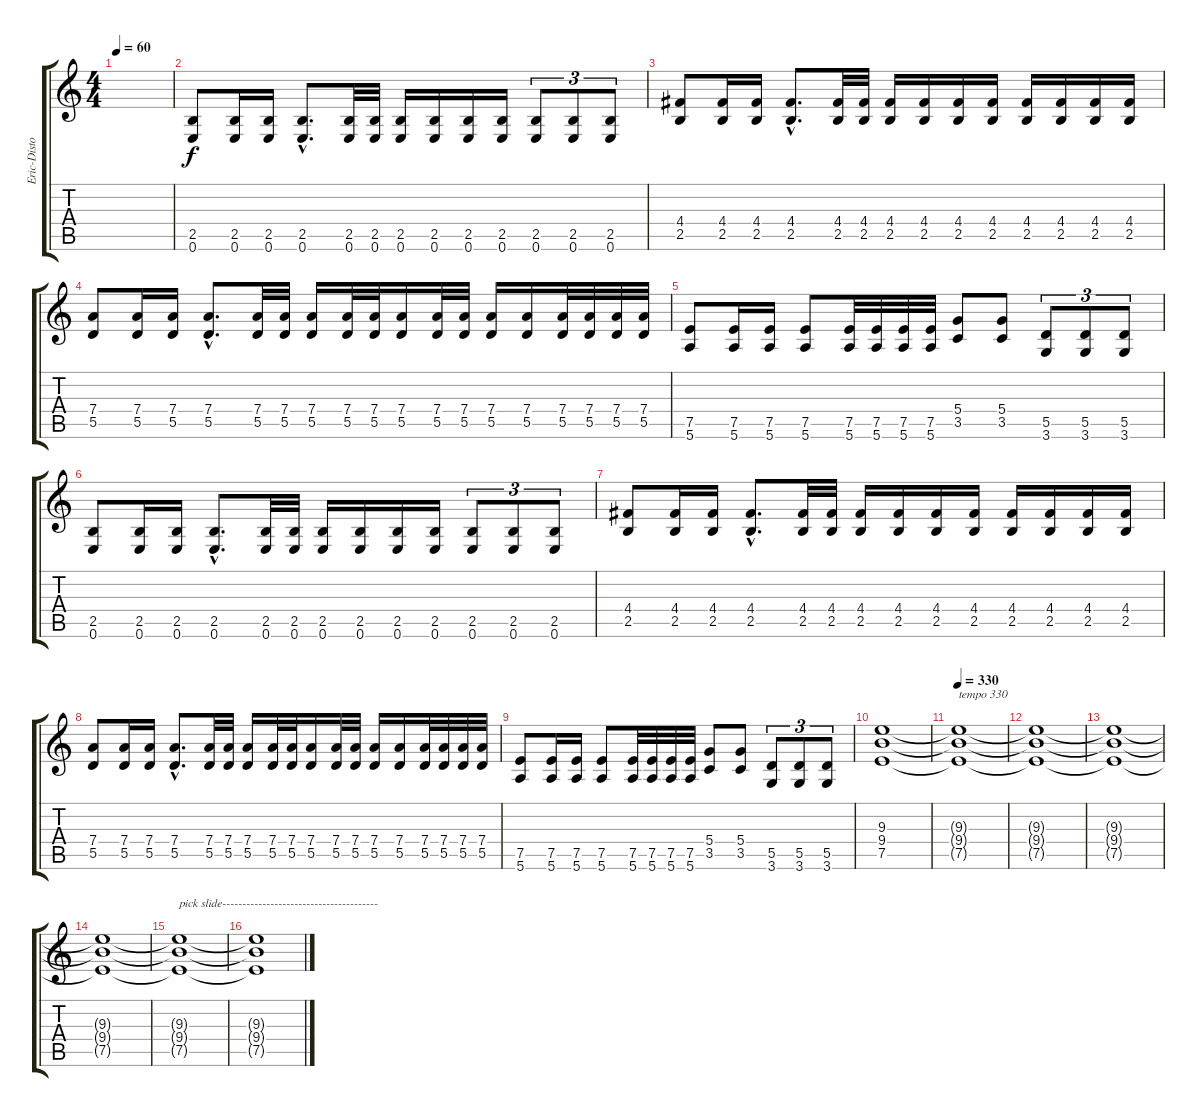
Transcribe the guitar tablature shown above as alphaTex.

\track ("Eric-Distortion" "Eric-Disto") {instrument overdrivenguitar}
\staff {score tabs}
\tuning (E4 B3 G3 D3 A2 E2) {hide}
\ts (4 4)
\tempo 60
\clef g2
\ks c
|
(2.5 0.6).8 (2.5 0.6).16 (2.5 0.6).16 (2.5{hac} 0.6{hac}).8{d} (2.5 0.6).32 (2.5 0.6).32 (2.5 0.6).16 (2.5 0.6).16 (2.5 0.6).16 (2.5 0.6).16 (2.5 0.6).8{tu (3 2)} (2.5 0.6).8{tu (3 2)} (2.5 0.6).8{tu (3 2)} |
(4.4 2.5).8 (4.4 2.5).16 (4.4 2.5).16 (4.4{hac} 2.5{hac}).8{d} (4.4 2.5).32 (4.4 2.5).32 (4.4 2.5).16 (4.4 2.5).16 (4.4 2.5).16 (4.4 2.5).16 (4.4 2.5).16 (4.4 2.5).16 (4.4 2.5).16 (4.4 2.5).16 |
(7.4 5.5).8 (7.4 5.5).16 (7.4 5.5).16 (7.4{hac} 5.5{hac}).8{d} (7.4 5.5).32 (7.4 5.5).32 (7.4 5.5).16 (7.4 5.5).32 (7.4 5.5).32 (7.4 5.5).16 (7.4 5.5).32 (7.4 5.5).32 (7.4 5.5).16 (7.4 5.5).16 (7.4 5.5).32 (7.4 5.5).32 (7.4 5.5).32 (7.4 5.5).32 |
(7.5 5.6).8 (7.5 5.6).16 (7.5 5.6).16 (7.5 5.6).8 (7.5 5.6).32 (7.5 5.6).32 (7.5 5.6).32 (7.5 5.6).32 (5.4 3.5).8 (5.4 3.5).8 (5.5 3.6).8{tu (3 2)} (5.5 3.6).8{tu (3 2)} (5.5 3.6).8{tu (3 2)} |
(2.5 0.6).8 (2.5 0.6).16 (2.5 0.6).16 (2.5{hac} 0.6{hac}).8{d} (2.5 0.6).32 (2.5 0.6).32 (2.5 0.6).16 (2.5 0.6).16 (2.5 0.6).16 (2.5 0.6).16 (2.5 0.6).8{tu (3 2)} (2.5 0.6).8{tu (3 2)} (2.5 0.6).8{tu (3 2)} |
(4.4 2.5).8 (4.4 2.5).16 (4.4 2.5).16 (4.4{hac} 2.5{hac}).8{d} (4.4 2.5).32 (4.4 2.5).32 (4.4 2.5).16 (4.4 2.5).16 (4.4 2.5).16 (4.4 2.5).16 (4.4 2.5).16 (4.4 2.5).16 (4.4 2.5).16 (4.4 2.5).16 |
(7.4 5.5).8 (7.4 5.5).16 (7.4 5.5).16 (7.4{hac} 5.5{hac}).8{d} (7.4 5.5).32 (7.4 5.5).32 (7.4 5.5).16 (7.4 5.5).32 (7.4 5.5).32 (7.4 5.5).16 (7.4 5.5).32 (7.4 5.5).32 (7.4 5.5).16 (7.4 5.5).16 (7.4 5.5).32 (7.4 5.5).32 (7.4 5.5).32 (7.4 5.5).32 |
(7.5 5.6).8 (7.5 5.6).16 (7.5 5.6).16 (7.5 5.6).8 (7.5 5.6).32 (7.5 5.6).32 (7.5 5.6).32 (7.5 5.6).32 (5.4 3.5).8 (5.4 3.5).8 (5.5 3.6).8{tu (3 2)} (5.5 3.6).8{tu (3 2)} (5.5 3.6).8{tu (3 2)} |
(9.3 9.4 7.5).1 |
\tempo 330
(9.3{t} 9.4{t} 7.5{t}).1{txt "tempo 330"} |
(9.3{t} 9.4{t} 7.5{t}).1 |
(9.3{t} 9.4{t} 7.5{t}).1 |
(9.3{t} 9.4{t} 7.5{t}).1 |
(9.3{t} 9.4{t} 7.5{t}).1{txt "pick slide---------------------------------------"} |
(9.3{t} 9.4{t} 7.5{t}).1
